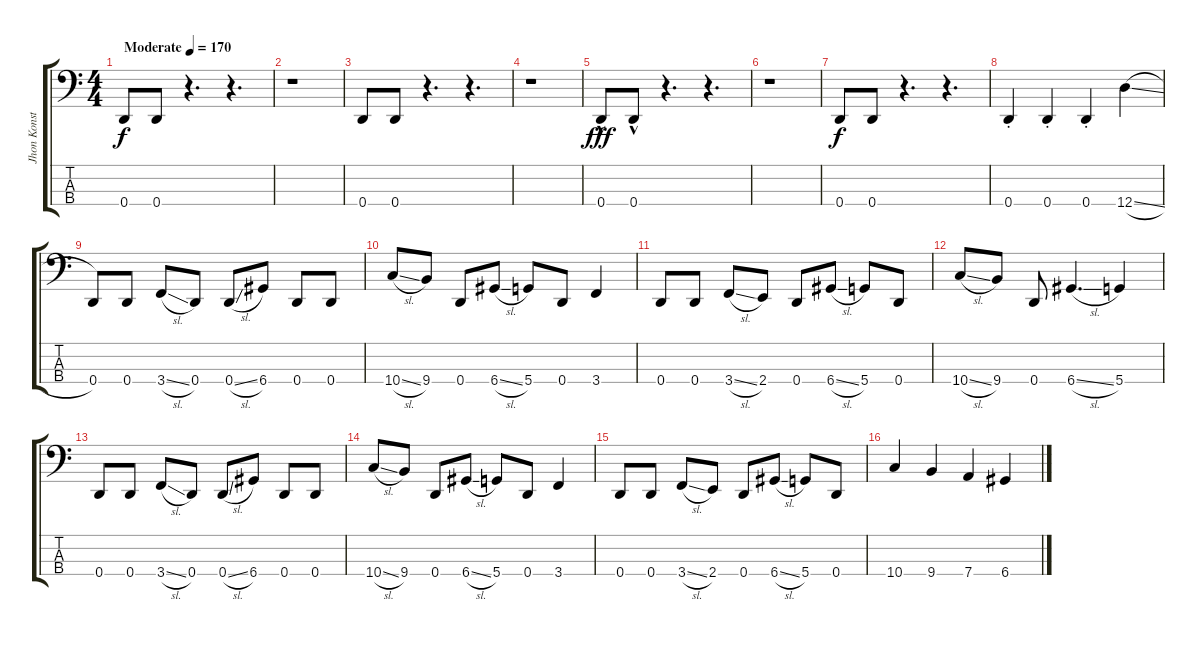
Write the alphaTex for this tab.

\track ("Jhon Konstantine" "Jhon Konst") {instrument acousticguitarsteel}
\staff {score tabs}
\tuning (G2 D2 A1 D1) {hide}
\ts (4 4)
\tempo (170 "Moderate")
\clef f4
\ks c
0.4.8{dy f instrument acousticguitarsteel} 0.4.8 r.4{d} r.4{d} |
r.1 |
0.4.8 0.4.8 r.4{d} r.4{d} |
r.1 |
0.4{hac}.8{dy fff} 0.4{hac}.8 r.4{d} r.4{d} |
r.1 |
0.4.8{dy f} 0.4.8 r.4{d} r.4{d} |
0.4{st}.4 0.4{st}.4 0.4{st}.4 12.4{sl}.4 |
0.4.8 0.4.8 3.4{sl}.8 0.4.8 0.4{sl}.8 6.4.8 0.4.8 0.4.8 |
10.4{sl}.8 9.4.8 0.4.8 6.4{sl}.8 5.4.8 0.4.8 3.4.4 |
0.4.8 0.4.8 3.4{sl}.8 2.4.8 0.4.8 6.4{sl}.8 5.4.8 0.4.8 |
10.4{sl}.8 9.4.8 0.4.8 6.4{sl}.4{d} 5.4.4 |
0.4.8 0.4.8 3.4{sl}.8 0.4.8 0.4{sl}.8 6.4.8 0.4.8 0.4.8 |
10.4{sl}.8 9.4.8 0.4.8 6.4{sl}.8 5.4.8 0.4.8 3.4.4 |
0.4.8 0.4.8 3.4{sl}.8 2.4.8 0.4.8 6.4{sl}.8 5.4.8 0.4.8 |
10.4.4 9.4.4 7.4.4 6.4.4
